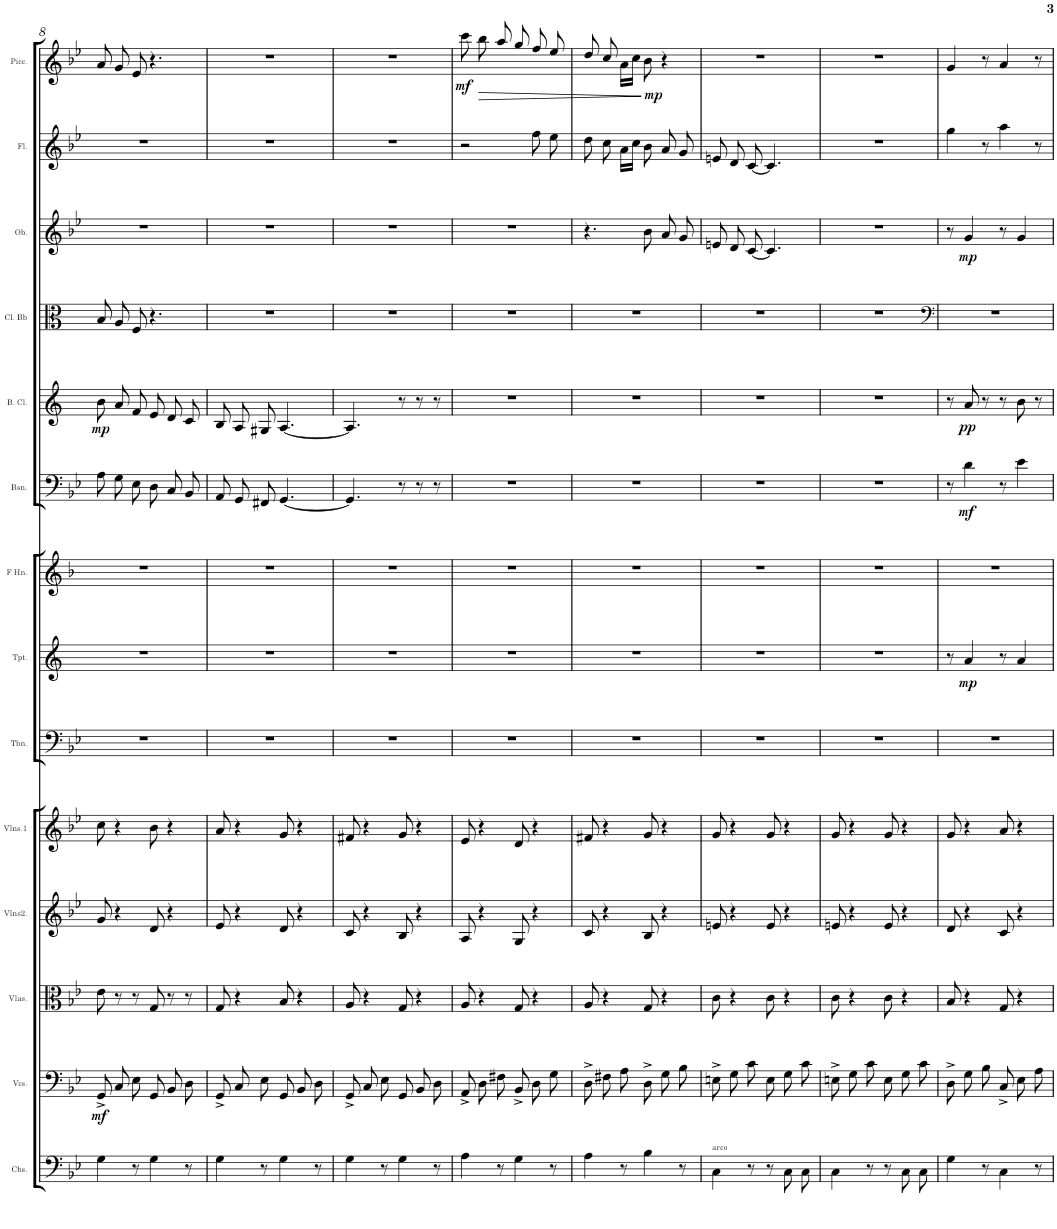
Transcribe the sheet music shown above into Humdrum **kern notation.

**kern	**kern	**dynam	**kern	**kern	**kern	**kern	**kern	**dynam	**kern	**kern	**dynam	**kern	**dynam	**kern	**kern	**dynam	**kern	**kern	**dynam
*part14	*part13	*part13	*part12	*part11	*part10	*part9	*part8	*part8	*part7	*part6	*part6	*part5	*part5	*part4	*part3	*part3	*part2	*part1	*part1
*staff14	*staff13	*staff13	*staff12	*staff11	*staff10	*staff9	*staff8	*staff8	*staff7	*staff6	*staff6	*staff5	*staff5	*staff4	*staff3	*staff3	*staff2	*staff1	*staff1
*I"Contrabass Section	*I"Violoncello Section	*	*I"Viola Section	*I"Violin Section2	*I"Violin Section1	*I"Trombone	*I"Trumpet	*	*I"French Horn	*I"Bassoon	*	*I"Bass Clarinet	*	*I"Clarinet Bb	*I"Oboe	*	*I"Flute	*I"Piccolo	*
*I'Cbs.	*I'Vcs.	*	*I'Vlas.	*I'Vlns2.	*I'Vlns.1	*I'Tbn.	*I'Tpt.	*	*I'F Hn.	*I'Bsn.	*	*I'B. Cl.	*	*I'Cl. Bb	*I'Ob.	*	*I'Fl.	*I'Picc.	*
!!LO:PB:g=z
*clefF4	*clefF4	*	*clefC3	*clefG2	*clefG2	*clefF4	*clefG2	*	*clefG2	*clefF4	*	*clefG2	*	*clefC3	*clefG2	*	*clefG2	*clefG2	*
*Trd7c12	*	*	*	*	*	*	*Trd1c2	*	*Trd4c7	*	*	*Trd8c14	*	*Trd1c2	*	*	*	*Trd-7c-12	*
*k[b-e-]	*k[b-e-]	*	*k[b-e-]	*k[b-e-]	*k[b-e-]	*k[b-e-]	*k[]	*	*k[b-]	*k[b-e-]	*	*k[]	*	*k[]	*k[b-e-]	*	*k[b-e-]	*k[b-e-]	*
*g:	*g:	*	*g:	*g:	*g:	*g:	*	*	*d:	*g:	*	*	*	*	*g:	*	*g:	*g:	*
*M6/8	*M6/8	*	*M6/8	*M6/8	*M6/8	*M6/8	*M6/8	*	*M6/8	*M6/8	*	*M6/8	*	*M6/8	*M6/8	*	*M6/8	*M6/8	*
=8	=8	=8	=8	=8	=8	=8	=8	=8	=8	=8	=8	=8	=8	=8	=8	=8	=8	=8	=8
!	!	!LO:DY:b	!	!	!	!	!	!	!	!	!	!	!LO:DY:b	!	!	!	!	!	!
4G\	8GG^/L	mf	8e-\	8g/	8cc\	2.r	2.r	.	2.r	8A\L	.	8b/L	mp	8B/L	2.r	.	2.r	8a/	.
.	8C/	.	8r	4r	4r	.	.	.	.	8G\	.	8a/	.	8A/	.	.	.	8g/	.
8r	8E-/J	.	8r	.	.	.	.	.	.	8E-\J	.	8f/J	.	8F/J	.	.	.	8e-/	.
4G\	8GG/L	.	8G/	8d/	8b-\	.	.	.	.	8D/L	.	8e/L	.	4.r	.	.	.	4.r	.
.	8BB-/	.	8r	4r	4r	.	.	.	.	8C/	.	8d/	.	.	.	.	.	.	.
8r	8D/J	.	8r	.	.	.	.	.	.	8BB-/J	.	8c/J	.	.	.	.	.	.	.
=9	=9	=9	=9	=9	=9	=9	=9	=9	=9	=9	=9	=9	=9	=9	=9	=9	=9	=9	=9
4G\	8GG^/L	.	8G/	8e-/	8a/	2.r	2.r	.	2.r	8AA/L	.	8B/L	.	2.r	2.r	.	2.r	2.r	.
.	8C/	.	4r	4r	4r	.	.	.	.	8GG/	.	8A/	.	.	.	.	.	.	.
8r	8E-/J	.	.	.	.	.	.	.	.	8FF#X/J	.	8G#X/J	.	.	.	.	.	.	.
4G\	8GG/L	.	8B-/	8d/	8g/	.	.	.	.	[4.GG/	.	[4.A/	.	.	.	.	.	.	.
.	8BB-/	.	4r	4r	4r	.	.	.	.	.	.	.	.	.	.	.	.	.	.
8r	8D/J	.	.	.	.	.	.	.	.	.	.	.	.	.	.	.	.	.	.
=10	=10	=10	=10	=10	=10	=10	=10	=10	=10	=10	=10	=10	=10	=10	=10	=10	=10	=10	=10
4G\	8GG^/L	.	8A/	8c/	8f#X/	2.r	2.r	.	2.r	4.GG/]	.	4.A/]	.	2.r	2.r	.	2.r	2.r	.
.	8C/	.	4r	4r	4r	.	.	.	.	.	.	.	.	.	.	.	.	.	.
8r	8E-/J	.	.	.	.	.	.	.	.	.	.	.	.	.	.	.	.	.	.
4G\	8GG/L	.	8G/	8B-/	8g/	.	.	.	.	8r	.	8r	.	.	.	.	.	.	.
.	8BB-/	.	4r	4r	4r	.	.	.	.	8r	.	8r	.	.	.	.	.	.	.
8r	8D/J	.	.	.	.	.	.	.	.	8r	.	8r	.	.	.	.	.	.	.
=11	=11	=11	=11	=11	=11	=11	=11	=11	=11	=11	=11	=11	=11	=11	=11	=11	=11	=11	=11
!	!	!	!	!	!	!	!	!	!	!	!	!	!	!	!	!	!	!	!LO:DY:b
4A\	8AA^/L	.	8A/	8A/	8e-/	2.r	2.r	.	2.r	2.r	.	2.r	.	2.r	2.r	.	2r	8ccc\	mf
!	!	!	!	!	!	!	!	!	!	!	!	!	!	!	!	!	!	!	!LO:HP:b
.	8D/	.	4r	4r	4r	.	.	.	.	.	.	.	.	.	.	.	.	8bb-\	>
8r	8F#X/J	.	.	.	.	.	.	.	.	.	.	.	.	.	.	.	.	8aa/	.
4G\	8BB-^\L	.	8G/	8G/	8d/	.	.	.	.	.	.	.	.	.	.	.	.	8gg/	.
.	8D\	.	4r	4r	4r	.	.	.	.	.	.	.	.	.	.	.	8ff\	8ff/	.
8r	8G\J	.	.	.	.	.	.	.	.	.	.	.	.	.	.	.	8ee-\	8ee-/	.
=12	=12	=12	=12	=12	=12	=12	=12	=12	=12	=12	=12	=12	=12	=12	=12	=12	=12	=12	=12
4A\	8D^\L	.	8A/	8c/	8f#X/	2.r	2.r	.	2.r	2.r	.	2.r	.	2.r	4.r	.	8dd\	8dd/	.
.	8F#X\	.	4r	4r	4r	.	.	.	.	.	.	.	.	.	.	.	8cc\	8cc/	.
8r	8A\J	.	.	.	.	.	.	.	.	.	.	.	.	.	.	.	16a\LL	16a\LL	.
.	.	.	.	.	.	.	.	.	.	.	.	.	.	.	.	.	16cc\JJ	16cc\JJ	.
!	!	!	!	!	!	!	!	!	!	!	!	!	!	!	!	!	!	!	!LO:DY:n=1:b
4B-\	8D^\L	.	8G/	8B-/	8g/	.	.	.	.	.	.	.	.	.	8b-/L	.	8b-\	8b-\	] mp
.	8G\	.	4r	4r	4r	.	.	.	.	.	.	.	.	.	8a/	.	8a/	4r	.
8r	8B-\J	.	.	.	.	.	.	.	.	.	.	.	.	.	8g/J	.	8g/	.	.
=13	=13	=13	=13	=13	=13	=13	=13	=13	=13	=13	=13	=13	=13	=13	=13	=13	=13	=13	=13
!LO:TX:a:t=arco	!	!	!	!	!	!	!	!	!	!	!	!	!	!	!	!	!	!	!
4C\	8En^\L	.	8c\	8en/	8g/	2.r	2.r	.	2.r	2.r	.	2.r	.	2.r	8en/L	.	8en/	2.r	.
.	8G\	.	4r	4r	4r	.	.	.	.	.	.	.	.	.	8d/	.	8d/	.	.
8r	8c\J	.	.	.	.	.	.	.	.	.	.	.	.	.	[8c/J	.	[8c/	.	.
8r	8E\L	.	8c\	8e/	8g/	.	.	.	.	.	.	.	.	.	4.c/]	.	4.c/]	.	.
8C\L	8G\	.	4r	4r	4r	.	.	.	.	.	.	.	.	.	.	.	.	.	.
8C\J	8c\J	.	.	.	.	.	.	.	.	.	.	.	.	.	.	.	.	.	.
=14	=14	=14	=14	=14	=14	=14	=14	=14	=14	=14	=14	=14	=14	=14	=14	=14	=14	=14	=14
4C\	8En^\L	.	8c\	8en/	8g/	2.r	2.r	.	2.r	2.r	.	2.r	.	2.r	2.r	.	2.r	2.r	.
.	8G\	.	4r	4r	4r	.	.	.	.	.	.	.	.	.	.	.	.	.	.
8r	8c\J	.	.	.	.	.	.	.	.	.	.	.	.	.	.	.	.	.	.
8r	8E\L	.	8c\	8e/	8g/	.	.	.	.	.	.	.	.	.	.	.	.	.	.
8C\L	8G\	.	4r	4r	4r	.	.	.	.	.	.	.	.	.	.	.	.	.	.
8C\J	8c\J	.	.	.	.	.	.	.	.	.	.	.	.	.	.	.	.	.	.
=15	=15	=15	=15	=15	=15	=15	=15	=15	=15	=15	=15	=15	=15	=15	=15	=15	=15	=15	=15
*	*	*	*	*	*	*	*	*	*	*	*	*	*	*clefF4	*	*	*	*	*
4G\	8D^\L	.	8B-/	8d/	8g/	2.r	8r	.	2.r	8r	.	8r	.	2.r	8r	.	4gg\	4g/	.
!	!	!	!	!	!	!	!	!LO:DY:b	!	!	!LO:DY:b	!	!LO:DY:b	!	!	!LO:DY:b	!	!	!
.	8G\	.	4r	4r	4r	.	4a/	mp	.	4d\	mf	8a/	pp	.	4g/	mp	.	.	.
8r	8B-\J	.	.	.	.	.	.	.	.	.	.	8r	.	.	.	.	8r	8r	.
4C\	8C^\L	.	8G/	8c/	8a/	.	8r	.	.	8r	.	8r	.	.	8r	.	4aa\	4a/	.
.	8E-\	.	4r	4r	4r	.	4a/	.	.	4e-\	.	8b\	.	.	4g/	.	.	.	.
8r	8A\J	.	.	.	.	.	.	.	.	.	.	8r	.	.	.	.	8r	8r	.
=	=	=	=	=	=	=	=	=	=	=	=	=	=	=	=	=	=	=	=
*-	*-	*-	*-	*-	*-	*-	*-	*-	*-	*-	*-	*-	*-	*-	*-	*-	*-	*-	*-
